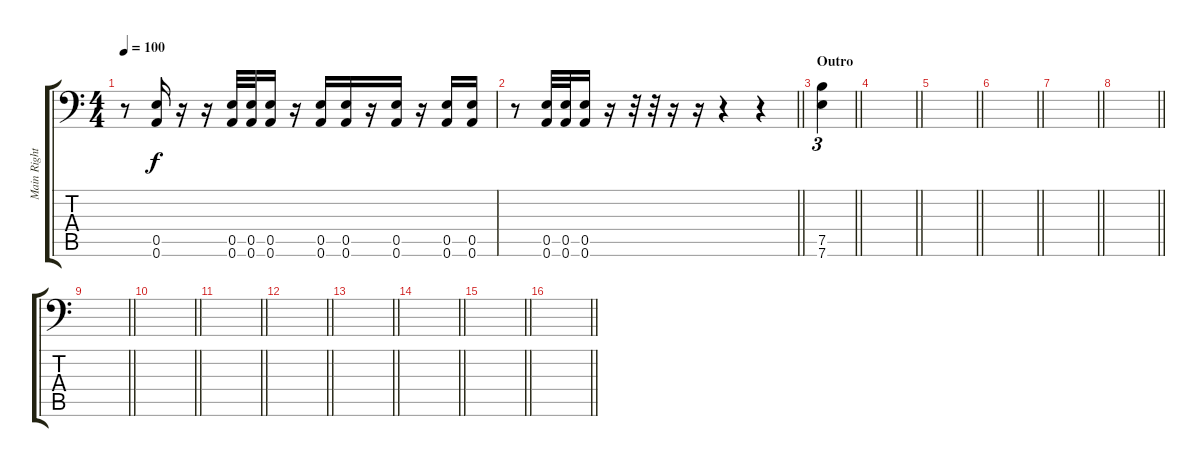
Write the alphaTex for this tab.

\track ("Main Right" "Main Right") {instrument distortionguitar}
\staff {score tabs}
\tuning (B3 Gb3 D3 A2 E2 A1) {hide}
\ts (4 4)
\tempo 100
\clef f4
\ks c
r.8{dy f} (0.5 0.6).16 r.16 r.16 (0.5 0.6).32 (0.5 0.6).32 (0.5 0.6).16 r.16 (0.5 0.6).16 (0.5 0.6).16 r.16 (0.5 0.6).16 r.16 (0.5 0.6).16 (0.5 0.6).16 |
\barLineRight lightlight
r.8 (0.5 0.6).32 (0.5 0.6).32 (0.5 0.6).16 r.16 r.32 r.32 r.16 r.16 r.4 r.4 |
\section ("" "Outro")
\barLineRight lightlight
(7.5 7.6).4{tu (3 2)} |
\barLineRight lightlight
|
\barLineRight lightlight
|
\barLineRight lightlight
|
\barLineRight lightlight
|
\barLineRight lightlight
|
\barLineRight lightlight
|
\barLineRight lightlight
|
\barLineRight lightlight
\ks aminor
|
\barLineRight lightlight
|
\barLineRight lightlight
|
\barLineRight lightlight
|
\barLineRight lightlight
|
\barLineRight lightlight
